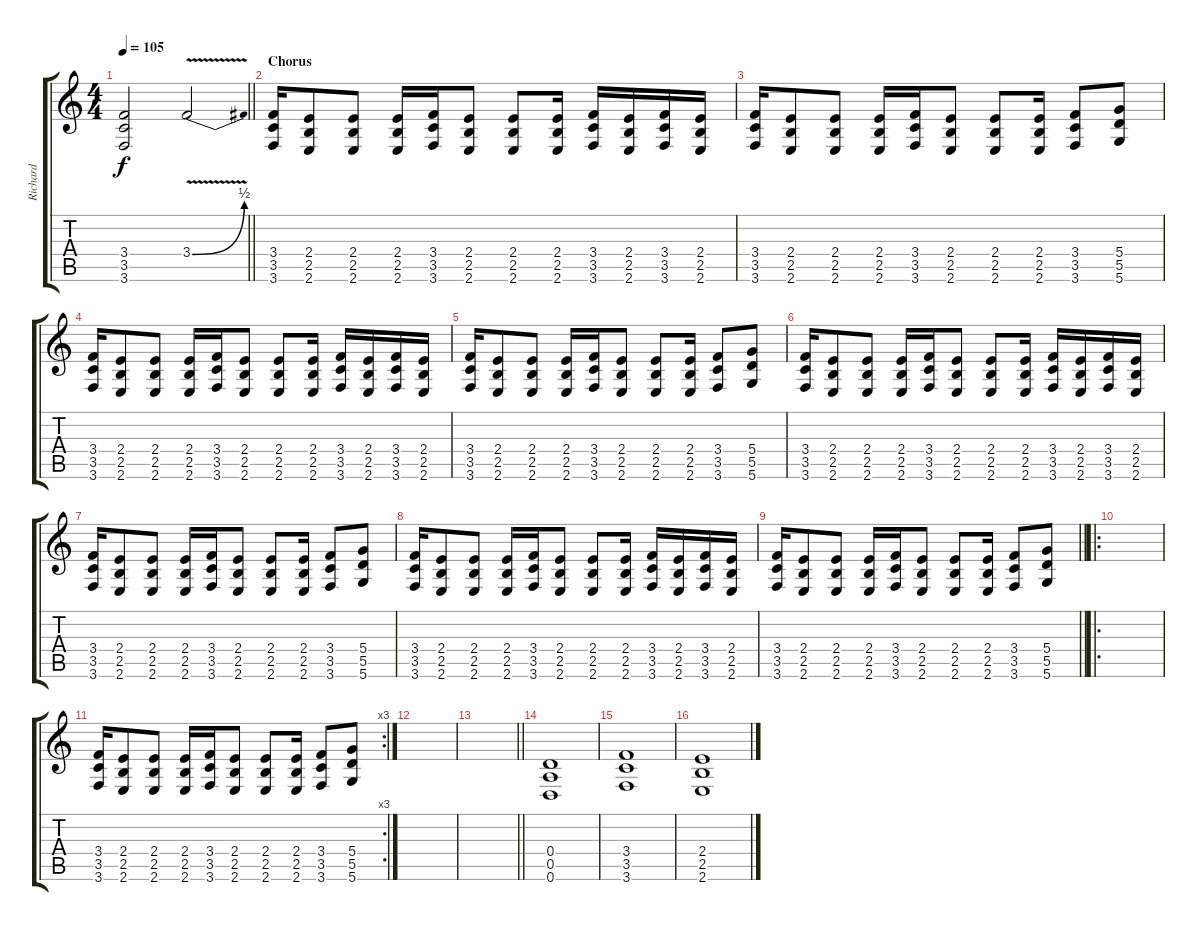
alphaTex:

\track ("Richard" "Richard") {instrument distortionguitar}
\staff {score tabs}
\tuning (E4 B3 G3 D3 A2 D2) {hide}
\ts (4 4)
\tempo 105
\clef g2
\barLineRight lightlight
\ks c
(3.4 3.5 3.6).2{dy f} 3.4{be (bend 0 0 60 2) v}.2 |
\section ("" "Chorus")
(3.4 3.5 3.6).16 (2.4 2.5 2.6).8 (2.4 2.5 2.6).8 (2.4 2.5 2.6).16 (3.4 3.5 3.6).16 (2.4 2.5 2.6).8 (2.4 2.5 2.6).8 (2.4 2.5 2.6).16 (3.4 3.5 3.6).16 (2.4 2.5 2.6).16 (3.4 3.5 3.6).16 (2.4 2.5 2.6).16 |
(3.4 3.5 3.6).16 (2.4 2.5 2.6).8 (2.4 2.5 2.6).8 (2.4 2.5 2.6).16 (3.4 3.5 3.6).16 (2.4 2.5 2.6).8 (2.4 2.5 2.6).8 (2.4 2.5 2.6).16 (3.4 3.5 3.6).8 (5.4 5.5 5.6).8 |
(3.4 3.5 3.6).16 (2.4 2.5 2.6).8 (2.4 2.5 2.6).8 (2.4 2.5 2.6).16 (3.4 3.5 3.6).16 (2.4 2.5 2.6).8 (2.4 2.5 2.6).8 (2.4 2.5 2.6).16 (3.4 3.5 3.6).16 (2.4 2.5 2.6).16 (3.4 3.5 3.6).16 (2.4 2.5 2.6).16 |
(3.4 3.5 3.6).16 (2.4 2.5 2.6).8 (2.4 2.5 2.6).8 (2.4 2.5 2.6).16 (3.4 3.5 3.6).16 (2.4 2.5 2.6).8 (2.4 2.5 2.6).8 (2.4 2.5 2.6).16 (3.4 3.5 3.6).8 (5.4 5.5 5.6).8 |
(3.4 3.5 3.6).16 (2.4 2.5 2.6).8 (2.4 2.5 2.6).8 (2.4 2.5 2.6).16 (3.4 3.5 3.6).16 (2.4 2.5 2.6).8 (2.4 2.5 2.6).8 (2.4 2.5 2.6).16 (3.4 3.5 3.6).16 (2.4 2.5 2.6).16 (3.4 3.5 3.6).16 (2.4 2.5 2.6).16 |
(3.4 3.5 3.6).16 (2.4 2.5 2.6).8 (2.4 2.5 2.6).8 (2.4 2.5 2.6).16 (3.4 3.5 3.6).16 (2.4 2.5 2.6).8 (2.4 2.5 2.6).8 (2.4 2.5 2.6).16 (3.4 3.5 3.6).8 (5.4 5.5 5.6).8 |
(3.4 3.5 3.6).16 (2.4 2.5 2.6).8 (2.4 2.5 2.6).8 (2.4 2.5 2.6).16 (3.4 3.5 3.6).16 (2.4 2.5 2.6).8 (2.4 2.5 2.6).8 (2.4 2.5 2.6).16 (3.4 3.5 3.6).16 (2.4 2.5 2.6).16 (3.4 3.5 3.6).16 (2.4 2.5 2.6).16 |
\barLineRight lightlight
(3.4 3.5 3.6).16 (2.4 2.5 2.6).8 (2.4 2.5 2.6).8 (2.4 2.5 2.6).16 (3.4 3.5 3.6).16 (2.4 2.5 2.6).8 (2.4 2.5 2.6).8 (2.4 2.5 2.6).16 (3.4 3.5 3.6).8 (5.4 5.5 5.6).8 |
\ro
\section ("" " ")
|
\rc 3
(3.4 3.5 3.6).16 (2.4 2.5 2.6).8 (2.4 2.5 2.6).8 (2.4 2.5 2.6).16 (3.4 3.5 3.6).16 (2.4 2.5 2.6).8 (2.4 2.5 2.6).8 (2.4 2.5 2.6).16 (3.4 3.5 3.6).8 (5.4 5.5 5.6).8 |
|
\barLineRight lightlight
|
\section ("" " ")
(0.4 0.5 0.6).1 |
(3.4 3.5 3.6).1 |
(2.4 2.5 2.6).1
